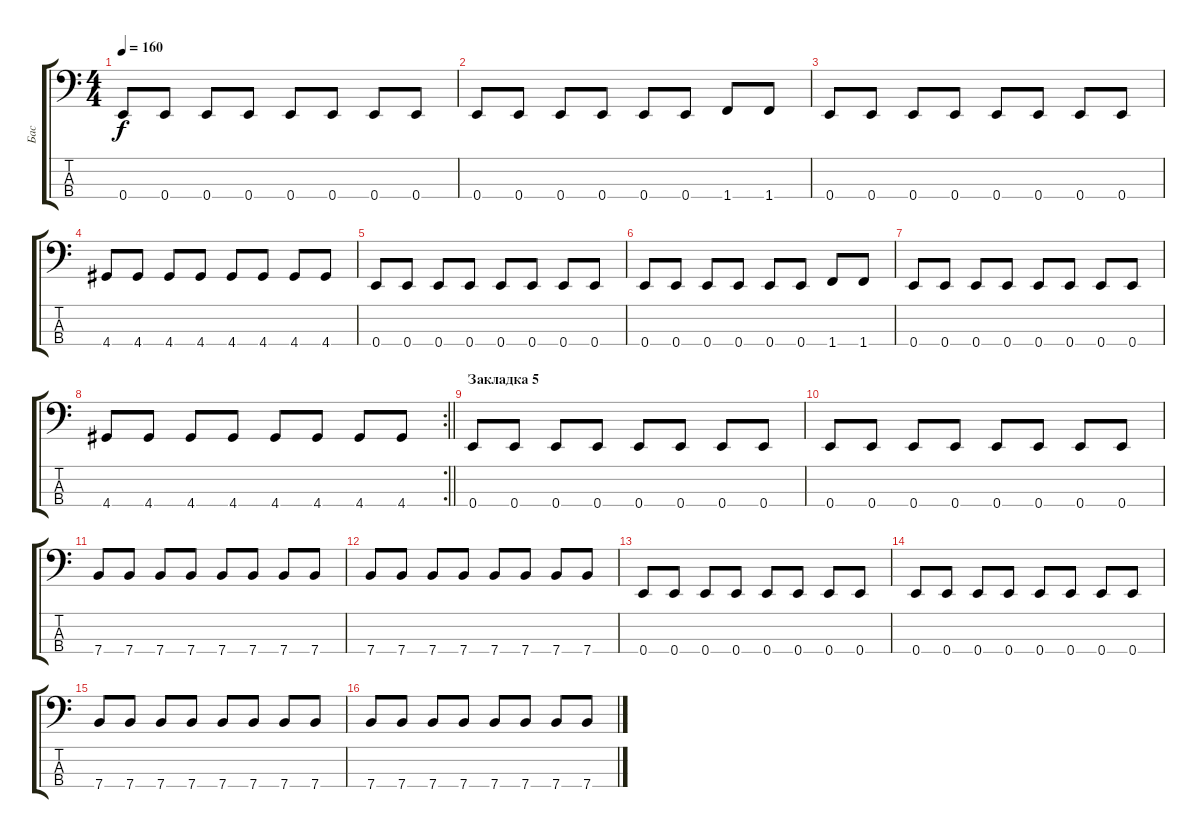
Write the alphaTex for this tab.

\track ("Бас" "Бас") {instrument electricbassfinger}
\staff {score tabs}
\tuning (G2 D2 A1 E1) {hide}
\ts (4 4)
\tempo 160
\clef f4
\ks c
0.4.8{dy f volume 8} 0.4.8 0.4.8 0.4.8 0.4.8 0.4.8 0.4.8 0.4.8 |
0.4.8 0.4.8 0.4.8 0.4.8 0.4.8 0.4.8 1.4.8 1.4.8 |
0.4.8 0.4.8 0.4.8 0.4.8 0.4.8 0.4.8 0.4.8 0.4.8 |
4.4.8 4.4.8 4.4.8 4.4.8 4.4.8 4.4.8 4.4.8 4.4.8 |
0.4.8{volume 8} 0.4.8 0.4.8 0.4.8 0.4.8 0.4.8 0.4.8 0.4.8 |
0.4.8 0.4.8 0.4.8 0.4.8 0.4.8 0.4.8 1.4.8 1.4.8 |
0.4.8 0.4.8 0.4.8 0.4.8 0.4.8 0.4.8 0.4.8 0.4.8 |
\rc 2
\barLineRight lightlight
4.4.8 4.4.8 4.4.8 4.4.8 4.4.8 4.4.8 4.4.8 4.4.8 |
\section ("" "Закладка 5")
0.4.8{volume 9} 0.4.8 0.4.8 0.4.8 0.4.8 0.4.8 0.4.8 0.4.8 |
0.4.8 0.4.8 0.4.8 0.4.8 0.4.8 0.4.8 0.4.8 0.4.8 |
7.4.8 7.4.8 7.4.8 7.4.8 7.4.8 7.4.8 7.4.8 7.4.8 |
7.4.8 7.4.8 7.4.8 7.4.8 7.4.8 7.4.8 7.4.8 7.4.8 |
0.4.8 0.4.8 0.4.8 0.4.8 0.4.8 0.4.8 0.4.8 0.4.8 |
0.4.8 0.4.8 0.4.8 0.4.8 0.4.8 0.4.8 0.4.8 0.4.8 |
7.4.8 7.4.8 7.4.8 7.4.8 7.4.8 7.4.8 7.4.8 7.4.8 |
7.4.8 7.4.8 7.4.8 7.4.8 7.4.8 7.4.8 7.4.8 7.4.8
